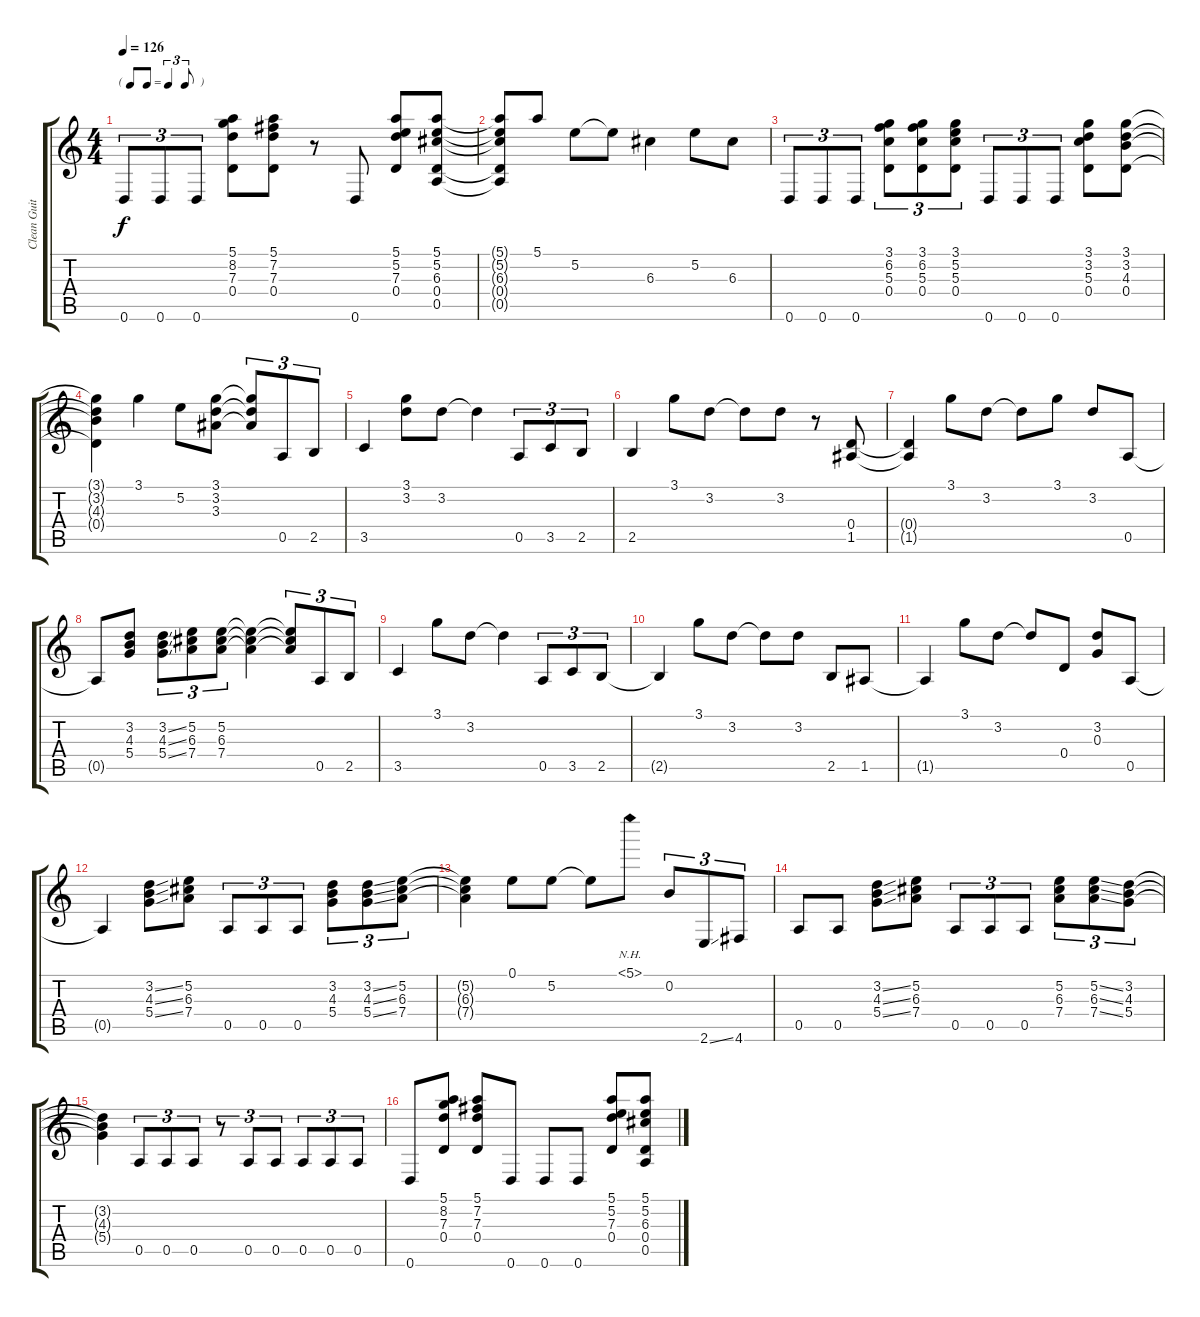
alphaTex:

\track ("Clean Guitar" "Clean Guit") {instrument acousticguitarsteel}
\staff {score tabs}
\tuning (E4 B3 G3 D3 A2 D2) {hide}
\ts (4 4)
\tf triplet8th
\tempo 126
\clef g2
\ks c
0.6.8{tu (3 2) dy f} 0.6.8{tu (3 2)} 0.6.8{tu (3 2)} (5.1 8.2 7.3 0.4).8 (5.1 7.2 7.3 0.4).8 r.8 0.6.8 (5.1 5.2 7.3 0.4).8 (5.1 5.2 6.3 0.4 0.5).8 |
(5.1{t} 5.2{t} 6.3{t} 0.4{t} 0.5{t}).8 5.1.8 5.2.8 5.2{t}.8 6.3.4 5.2.8 6.3.8 |
0.6.8{tu (3 2)} 0.6.8{tu (3 2)} 0.6.8{tu (3 2)} (3.1 6.2 5.3 0.4).8{tu (3 2)} (3.1 6.2 5.3 0.4).8{tu (3 2)} (3.1 5.2 5.3 0.4).8{tu (3 2)} 0.6.8{tu (3 2)} 0.6.8{tu (3 2)} 0.6.8{tu (3 2)} (3.1 3.2 5.3 0.4).8 (3.1 3.2 4.3 0.4).8 |
(3.1{t} 3.2{t} 4.3{t} 0.4{t}).4 3.1.4 5.2.8 (3.1 3.2 3.3).8 (3.1{t} 3.2{t} 3.3{t}).8{tu (3 2)} 0.5.8{tu (3 2)} 2.5.8{tu (3 2)} |
3.5.4 (3.1 3.2).8 3.2.8 3.2{t}.4 0.5.8{tu (3 2)} 3.5.8{tu (3 2)} 2.5.8{tu (3 2)} |
2.5.4 3.1.8 3.2.8 3.2{t}.8 3.2.8 r.8 (0.4 1.5).8 |
(0.4{t} 1.5{t}).4 3.1.8 3.2.8 3.2{t}.8 3.1.8 3.2.8 0.5.8 |
0.5{t}.8 (3.2 4.3 5.4).8 (3.2{ss} 4.3{ss} 5.4{ss}).8{tu (3 2)} (5.2 6.3 7.4).8{tu (3 2)} (5.2 6.3 7.4).8{tu (3 2)} (5.2{t} 6.3{t} 7.4{t}).4 (5.2{t} 6.3{t} 7.4{t}).8{tu (3 2)} 0.5.8{tu (3 2)} 2.5.8{tu (3 2)} |
3.5.4 3.1.8 3.2.8 3.2{t}.4 0.5.8{tu (3 2)} 3.5.8{tu (3 2)} 2.5.8{tu (3 2)} |
2.5{t}.4 3.1.8 3.2.8 3.2{t}.8 3.2.8 2.5.8 1.5.8 |
1.5{t}.4 3.1.8 3.2.8 3.2{t}.8 0.4.8 (3.2 0.3).8 0.5.8 |
0.5{t}.4 (3.2{ss} 4.3{ss} 5.4{ss}).8 (5.2 6.3 7.4).8 0.5.8{tu (3 2)} 0.5.8{tu (3 2)} 0.5.8{tu (3 2)} (3.2 4.3 5.4).8{tu (3 2)} (3.2{ss} 4.3{ss} 5.4{ss}).8{tu (3 2)} (5.2 6.3 7.4).8{tu (3 2)} |
(5.2{t} 6.3{t} 7.4{t}).4 0.1.8 5.2.8 5.2{t}.8 5.1{nh}.8 0.2.8{tu (3 2)} 2.6{ss}.8{tu (3 2)} 4.6.8{tu (3 2)} |
0.5.8 0.5.8 (3.2{ss} 4.3{ss} 5.4{ss}).8 (5.2 6.3 7.4).8 0.5.8{tu (3 2)} 0.5.8{tu (3 2)} 0.5.8{tu (3 2)} (5.2 6.3 7.4).8{tu (3 2)} (5.2{ss} 6.3{ss} 7.4{ss}).8{tu (3 2)} (3.2 4.3 5.4).8{tu (3 2)} |
(3.2{t} 4.3{t} 5.4{t}).4 0.5.8{tu (3 2)} 0.5.8{tu (3 2)} 0.5.8{tu (3 2)} r.8{tu (3 2)} 0.5.8{tu (3 2)} 0.5.8{tu (3 2)} 0.5.8{tu (3 2)} 0.5.8{tu (3 2)} 0.5.8{tu (3 2)} |
0.6.8 (5.1 8.2 7.3 0.4).8 (5.1 7.2 7.3 0.4).8 0.6.8 0.6.8 0.6.8 (5.1 5.2 7.3 0.4).8 (5.1 5.2 6.3 0.4 0.5).8
